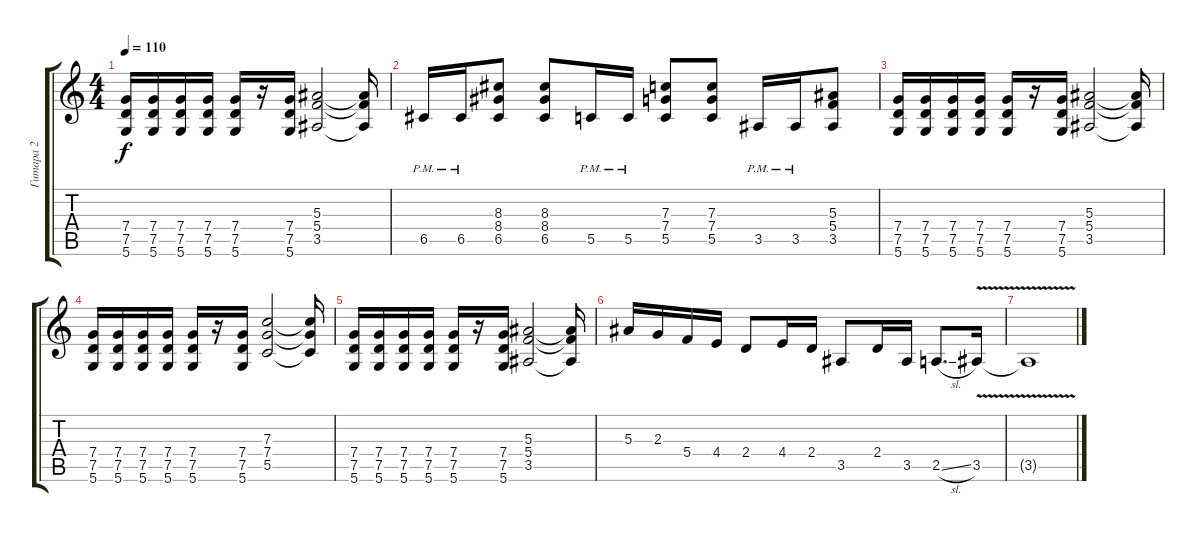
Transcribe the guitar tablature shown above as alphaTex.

\track ("Гитара 2" "Гитара 2") {instrument overdrivenguitar}
\staff {score tabs}
\tuning (D4 A3 F3 C3 G2 D2) {hide}
\ts (4 4)
\tempo 110
\clef g2
\ks c
(7.4 7.5 5.6).16{dy f} (7.4 7.5 5.6).16 (7.4 7.5 5.6).16 (7.4 7.5 5.6).16 (7.4 7.5 5.6).16 r.16 (7.4 7.5 5.6).16 (5.3 5.4 3.5).2 (5.3{t} 5.4{t} 3.5{t}).16 |
6.5{pm}.16 6.5{pm}.16 (8.3 8.4 6.5).8 (8.3 8.4 6.5).8 5.5{pm}.16 5.5{pm}.16 (7.3 7.4 5.5).8 (7.3 7.4 5.5).8 3.5{pm}.16 3.5{pm}.16 (5.3 5.4 3.5).8 |
(7.4 7.5 5.6).16 (7.4 7.5 5.6).16 (7.4 7.5 5.6).16 (7.4 7.5 5.6).16 (7.4 7.5 5.6).16 r.16 (7.4 7.5 5.6).16 (5.3 5.4 3.5).2 (5.3{t} 5.4{t} 3.5{t}).16 |
(7.4 7.5 5.6).16 (7.4 7.5 5.6).16 (7.4 7.5 5.6).16 (7.4 7.5 5.6).16 (7.4 7.5 5.6).16 r.16 (7.4 7.5 5.6).16 (7.3 7.4 5.5).2 (7.3{t} 7.4{t} 5.5{t}).16 |
(7.4 7.5 5.6).16 (7.4 7.5 5.6).16 (7.4 7.5 5.6).16 (7.4 7.5 5.6).16 (7.4 7.5 5.6).16 r.16 (7.4 7.5 5.6).16 (5.3 5.4 3.5).2 (5.3{t} 5.4{t} 3.5{t}).16 |
5.3.16 2.3.16 5.4.16 4.4.16 2.4.8 4.4.16 2.4.16 3.5.8 2.4.16 3.5.16 2.5{sl}.8{d} 3.5{v}.16 |
3.5{t}.1
